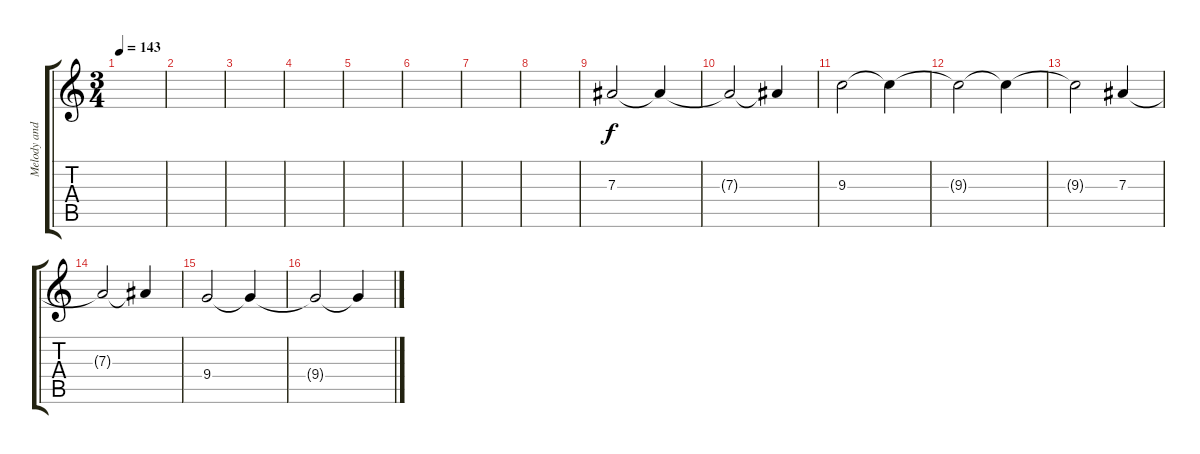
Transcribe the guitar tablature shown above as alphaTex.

\track ("Melody and Vocal" "Melody and") {instrument electricguitarclean}
\staff {score tabs}
\tuning (C4 G3 Eb3 Bb2 F2 C2) {hide}
\ts (3 4)
\tempo 143
\clef g2
\ks c
|
|
|
|
|
|
|
|
7.3.2 7.3{t}.4 |
7.3{t}.2 7.3{t}.4 |
9.3.2 9.3{t}.4 |
9.3{t}.2 9.3{t}.4 |
9.3{t}.2 7.3.4 |
7.3{t}.2 7.3{t}.4 |
9.4.2 9.4{t}.4 |
9.4{t}.2 9.4{t}.4
